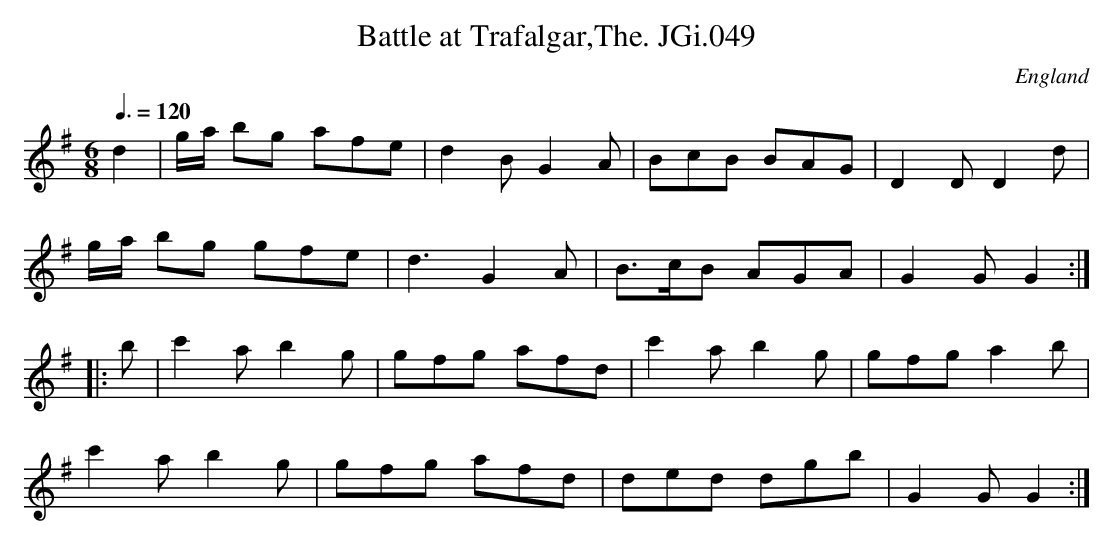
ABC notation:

X:1
T:Battle at Trafalgar,The. JGi.049
M:6/8
L:1/8
Q:3/8=120
O:England
K:G major
d2|g/a/ bg afe|d2BG2A|BcB BAG|D2DD2d|
g/a/ bg gfe|d3G2A|B>cB AGA|G2GG2:|
|:b|c'2ab2g|gfg afd|c'2ab2g|gfga2b|
c'2a b2g|gfg afd|ded dgb|G2GG2:|
